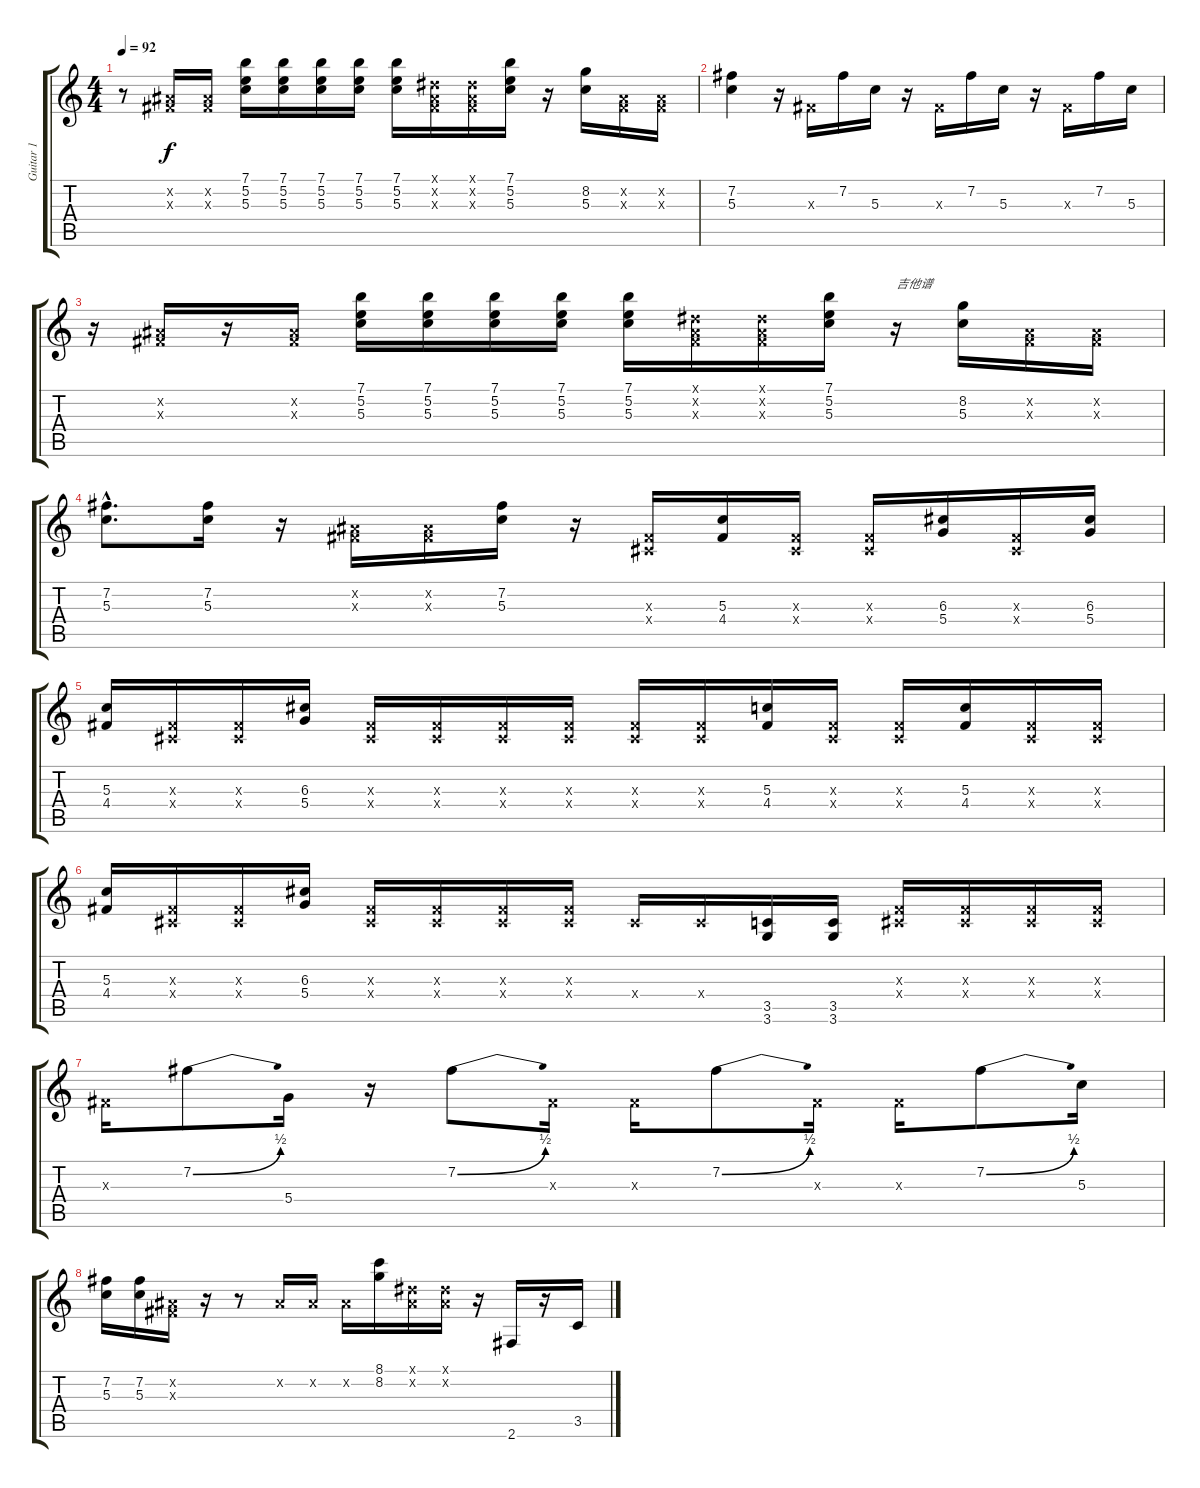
\track ("Guitar 1" "Guitar 1") {instrument overdrivenguitar}
\staff {score tabs}
\tuning (E4 B3 G3 D3 A2 E2) {hide}
\ts (4 4)
\tempo 92
\clef g2
\ks c
r.8{dy f} (-1.2{x} -1.3{x}).16 (-1.2{x} -1.3{x}).16 (7.1 5.2 5.3).16 (7.1 5.2 5.3).16 (7.1 5.2 5.3).16 (7.1 5.2 5.3).16 (7.1 5.2 5.3).16 (-1.1{x} -1.2{x} -1.3{x}).16 (-1.1{x} -1.2{x} -1.3{x}).16 (7.1 5.2 5.3).16 r.16 (8.2 5.3).16 (-1.2{x} -1.3{x}).16 (-1.2{x} -1.3{x}).16 |
(7.2 5.3).4 r.16 -1.3{x}.16 7.2.16 5.3.16 r.16 -1.3{x}.16 7.2.16 5.3.16 r.16 -1.3{x}.16 7.2.16 5.3.16 |
r.16 (-1.2{x} -1.3{x}).16 r.16 (-1.2{x} -1.3{x}).16 (7.1 5.2 5.3).16 (7.1 5.2 5.3).16 (7.1 5.2 5.3).16 (7.1 5.2 5.3).16 (7.1 5.2 5.3).16 (-1.1{x} -1.2{x} -1.3{x}).16 (-1.1{x} -1.2{x} -1.3{x}).16 (7.1 5.2 5.3).16 r.16{txt "吉他谱"} (8.2 5.3).16 (-1.2{x} -1.3{x}).16 (-1.2{x} -1.3{x}).16 |
(7.2{hac} 5.3{hac}).8{d} (7.2 5.3).16 r.16 (-1.2{x} -1.3{x}).16 (-1.2{x} -1.3{x}).16 (7.2 5.3).16 r.16 (-1.3{x} -1.4{x}).16 (5.3 4.4).16 (-1.3{x} -1.4{x}).16 (-1.3{x} -1.4{x}).16 (6.3 5.4).16 (-1.3{x} -1.4{x}).16 (6.3 5.4).16 |
(5.3 4.4).16 (-1.3{x} -1.4{x}).16 (-1.3{x} -1.4{x}).16 (6.3 5.4).16 (-1.3{x} -1.4{x}).16 (-1.3{x} -1.4{x}).16 (-1.3{x} -1.4{x}).16 (-1.3{x} -1.4{x}).16 (-1.3{x} -1.4{x}).16 (-1.3{x} -1.4{x}).16 (5.3 4.4).16 (-1.3{x} -1.4{x}).16 (-1.3{x} -1.4{x}).16 (5.3 4.4).16 (-1.3{x} -1.4{x}).16 (-1.3{x} -1.4{x}).16 |
(5.3 4.4).16 (-1.3{x} -1.4{x}).16 (-1.3{x} -1.4{x}).16 (6.3 5.4).16 (-1.3{x} -1.4{x}).16 (-1.3{x} -1.4{x}).16 (-1.3{x} -1.4{x}).16 (-1.3{x} -1.4{x}).16 -1.4{x}.16 -1.4{x}.16 (3.5 3.6).16 (3.5 3.6).16 (-1.3{x} -1.4{x}).16 (-1.3{x} -1.4{x}).16 (-1.3{x} -1.4{x}).16 (-1.3{x} -1.4{x}).16 |
-1.3{x}.16 7.2{be (bend 0 0 60 2)}.8 5.4.16 r.16 7.2{be (bend 0 0 60 2)}.8 -1.3{x}.16 -1.3{x}.16 7.2{be (bend 0 0 60 2)}.8 -1.3{x}.16 -1.3{x}.16 7.2{be (bend 0 0 60 2)}.8 5.3.16 |
(7.2 5.3).16 (7.2 5.3).16 (-1.2{x} -1.3{x}).16 r.16 r.8 -1.2{x}.16 -1.2{x}.16 -1.2{x}.16 (8.1 8.2).16 (-1.1{x} -1.2{x}).16 (-1.1{x} -1.2{x}).16 r.16 2.6.16 r.16 3.5{ss}.16
